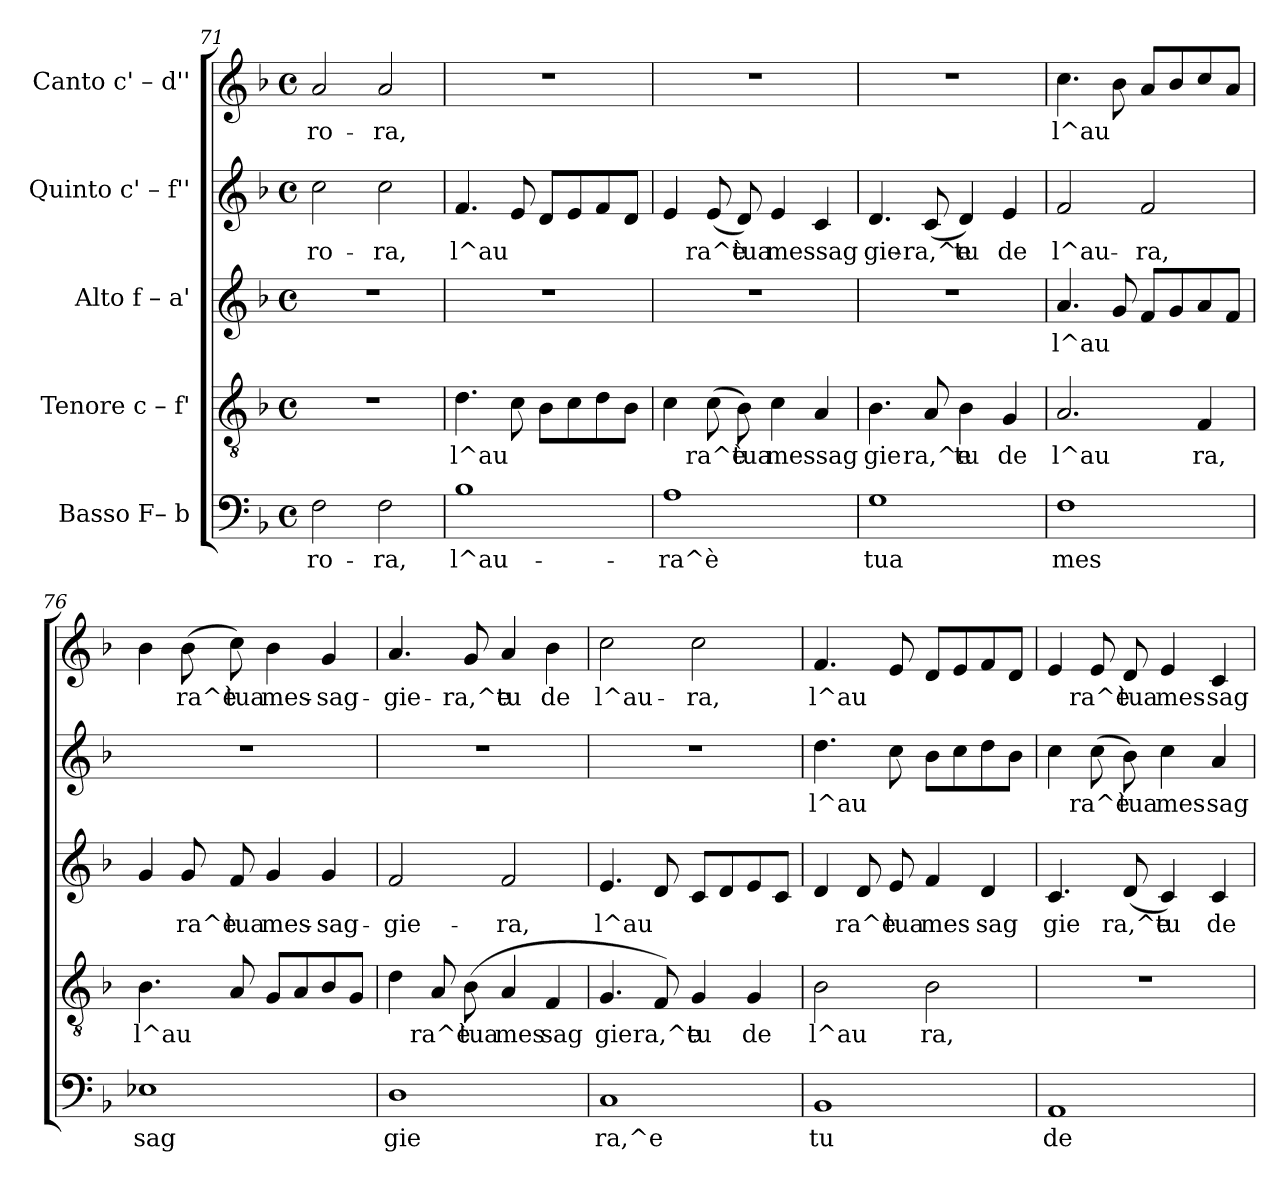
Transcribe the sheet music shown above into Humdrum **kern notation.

**kern	**text	**kern	**text	**kern	**text	**kern	**text	**kern	**text
*part5	*part5	*part4	*part4	*part3	*part3	*part2	*part2	*part1	*part1
*staff5	*staff5	*staff4	*staff4	*staff3	*staff3	*staff2	*staff2	*staff1	*staff1
*I"Basso  F– b	*	*I"Tenore  c – f'	*	*I"Alto  f – a'	*	*I"Quinto  c' – f''	*	*I"Canto  c' – d''	*
*clefF4	*	*clefGv2	*	*clefG2	*	*clefG2	*	*clefG2	*
*k[b-]	*	*k[b-]	*	*k[b-]	*	*k[b-]	*	*k[b-]	*
*F:	*	*F:	*	*F:	*	*F:	*	*F:	*
*M4/4	*	*M4/4	*	*M4/4	*	*M4/4	*	*M4/4	*
*met(c)	*	*met(c)	*	*met(c)	*	*met(c)	*	*met(c)	*
=71	=71	=71	=71	=71	=71	=71	=71	=71	=71
!	!LO:LY:b:rj	!	!	!	!	!	!LO:LY:b:cj	!	!LO:LY:b:cj
2F\	-ro-	1r	.	1r	.	2cc\	-ro-	2a/	-ro-
!	!LO:LY:b:rj	!	!	!	!	!	!LO:LY:b:cj	!	!LO:LY:b:cj
2F\	-ra,	.	.	.	.	2cc\	-ra,	2a/	-ra,
=72	=72	=72	=72	=72	=72	=72	=72	=72	=72
!	!LO:LY:b:rj	!	!LO:LY:b:rj	!	!	!	!LO:LY:b:cj	!	!
1B-	l^au-	4.d\	l^au	1r	.	4.f/	l^au-	1r	.
!	!	!	!LO:LY:b:rj	!	!	!	!LO:LY:b:cj	!	!
.	.	8c\	.	.	.	8e/	--	.	.
!	!	!	!LO:LY:b:rj	!	!	!	!LO:LY:b:cj	!	!
.	.	8B-\L	.	.	.	8d/L	--	.	.
!	!	!	!LO:LY:b:rj	!	!	!	!LO:LY:b:cj	!	!
.	.	8c\	.	.	.	8e/	--	.	.
!	!	!	!LO:LY:b:rj	!	!	!	!LO:LY:b:cj	!	!
.	.	8d\	.	.	.	8f/	--	.	.
!	!	!	!LO:LY:b:rj	!	!	!	!LO:LY:b:cj	!	!
.	.	8B-\J	.	.	.	8d/J	--	.	.
=73	=73	=73	=73	=73	=73	=73	=73	=73	=73
!	!LO:LY:b:rj	!	!LO:LY:b:rj	!	!	!	!LO:LY:b:cj	!	!
1A	-ra^è	4c\	.	1r	.	4e/	--	1r	.
!	!	!	!LO:LY:b:rj	!	!	!	!LO:LY:b:cj	!	!
.	.	(<8c\	ra^è	.	.	(<8e/	-ra^è	.	.
!	!	!	!LO:LY:b:rj	!	!	!	!LO:LY:b:cj	!	!
.	.	8B-\)	tua	.	.	8d/)	tua	.	.
!	!	!	!LO:LY:b:rj	!	!	!	!LO:LY:b:cj	!	!
.	.	4c\	messag	.	.	4e/	messag-	.	.
!	!	!	!LO:LY:b:rj	!	!	!	!LO:LY:b:cj	!	!
.	.	4A/	.	.	.	4c/	--	.	.
!!LO:PB:g=z
=74	=74	=74	=74	=74	=74	=74	=74	=74	=74
!	!LO:LY:b:rj	!	!LO:LY:b:rj	!	!	!	!LO:LY:b:cj	!	!
1G	tua	4.B-\	gie	1r	.	4.d/	-gie-	1r	.
!	!	!	!LO:LY:b:rj	!	!	!	!LO:LY:b:cj	!	!
.	.	8A/	ra,^e	.	.	(<8c/	-ra,^e	.	.
!	!	!	!LO:LY:b:rj	!	!	!	!LO:LY:b:cj	!	!
.	.	4B-\	tu	.	.	4d/)	tu	.	.
!	!	!	!LO:LY:b:rj	!	!	!	!LO:LY:b:cj	!	!
.	.	4G/	de	.	.	4e/	de	.	.
=75	=75	=75	=75	=75	=75	=75	=75	=75	=75
!	!LO:LY:b:rj	!	!LO:LY:b:rj	!	!LO:LY:b:rj	!	!LO:LY:b:cj	!	!LO:LY:b:cj
1F	mes	2.A/	l^au	4.a/	l^au-	2f/	l^au-	4.cc\	l^au-
!	!	!	!	!	!LO:LY:b:rj	!	!	!	!LO:LY:b:cj
.	.	.	.	8g/	--	.	.	8b-\	--
!	!	!	!	!	!LO:LY:b:rj	!	!LO:LY:b:cj	!	!LO:LY:b:cj
.	.	.	.	8f/L	--	2f/	-ra,	8a/L	--
!	!	!	!	!	!LO:LY:b:rj	!	!	!	!LO:LY:b:cj
.	.	.	.	8g/	--	.	.	8b-/	--
!	!	!	!LO:LY:b:rj	!	!LO:LY:b:rj	!	!	!	!LO:LY:b:cj
.	.	4F/	ra,	8a/	--	.	.	8cc/	--
!	!	!	!	!	!LO:LY:b:rj	!	!	!	!LO:LY:b:cj
.	.	.	.	8f/J	--	.	.	8a/J	--
=76	=76	=76	=76	=76	=76	=76	=76	=76	=76
!	!LO:LY:b:rj	!	!LO:LY:b:rj	!	!LO:LY:b:rj	!	!	!	!LO:LY:b:cj
1E-X	sag	4.B-\	l^au	4g/	--	1r	.	4b-\	--
!	!	!	!	!	!LO:LY:b:rj	!	!	!	!LO:LY:b:cj
.	.	.	.	8g/	-ra^è	.	.	(<8b-\	-ra^è
!	!	!	!LO:LY:b:rj	!	!LO:LY:b:rj	!	!	!	!LO:LY:b:cj
.	.	8A/	.	8f/	tua	.	.	8cc\)	tua
!	!	!	!LO:LY:b:rj	!	!LO:LY:b:rj	!	!	!	!LO:LY:b:cj
.	.	8G/L	.	4g/	mes-	.	.	4b-\	mes-
!	!	!	!LO:LY:b:rj	!	!	!	!	!	!
.	.	8A/	.	.	.	.	.	.	.
!	!	!	!LO:LY:b:rj	!	!LO:LY:b:rj	!	!	!	!LO:LY:b:cj
.	.	8B-/	.	4g/	-sag-	.	.	4g/	-sag-
!	!	!	!LO:LY:b:rj	!	!	!	!	!	!
.	.	8G/J	.	.	.	.	.	.	.
=77	=77	=77	=77	=77	=77	=77	=77	=77	=77
!	!LO:LY:b:rj	!	!LO:LY:b:rj	!	!LO:LY:b:rj	!	!	!	!LO:LY:b:cj
1D	gie	4d\	.	2f/	-gie-	1r	.	4.a/	-gie-
!	!	!	!LO:LY:b:rj	!	!	!	!	!	!
.	.	8A/	ra^è	.	.	.	.	.	.
!	!	!	!LO:LY:b:rj	!	!	!	!	!	!LO:LY:b:cj
.	.	(<8B-\	tua	.	.	.	.	8g/	-ra,^e
!	!	!	!LO:LY:b:rj	!	!LO:LY:b:rj	!	!	!	!LO:LY:b:cj
.	.	4A/	mes	2f/	-ra,	.	.	4a/	tu
!	!	!	!LO:LY:b:rj	!	!	!	!	!	!LO:LY:b:cj
.	.	4F/	sag	.	.	.	.	4b-\	de
=78	=78	=78	=78	=78	=78	=78	=78	=78	=78
!	!LO:LY:b:rj	!	!LO:LY:b:rj	!	!LO:LY:b:rj	!	!	!	!LO:LY:b:cj
1C	ra,^e	4.G/	gie	4.e/	l^au-	1r	.	2cc\	l^au-
!	!	!	!LO:LY:b:rj	!	!LO:LY:b:rj	!	!	!	!
.	.	8F/)	ra,^e	8d/	--	.	.	.	.
!	!	!	!LO:LY:b:rj	!	!LO:LY:b:rj	!	!	!	!LO:LY:b:cj
.	.	4G/	tu	8c/L	--	.	.	2cc\	-ra,
!	!	!	!	!	!LO:LY:b:rj	!	!	!	!
.	.	.	.	8d/	--	.	.	.	.
!	!	!	!LO:LY:b:rj	!	!LO:LY:b:rj	!	!	!	!
.	.	4G/	de	8e/	--	.	.	.	.
!	!	!	!	!	!LO:LY:b:rj	!	!	!	!
.	.	.	.	8c/J	--	.	.	.	.
!!LO:LB:g=z
=79	=79	=79	=79	=79	=79	=79	=79	=79	=79
!	!LO:LY:b:rj	!	!LO:LY:b:rj	!	!LO:LY:b:rj	!	!LO:LY:b:cj	!	!LO:LY:b:cj
1BB-	tu	2B-\	l^au	4d/	--	4.dd\	l^au	4.f/	l^au-
!	!	!	!	!	!LO:LY:b:rj	!	!	!	!
.	.	.	.	8d/	-ra^è	.	.	.	.
!	!	!	!	!	!LO:LY:b:rj	!	!LO:LY:b:cj	!	!LO:LY:b:cj
.	.	.	.	8e/	tua	8cc\	.	8e/	--
!	!	!	!LO:LY:b:rj	!	!LO:LY:b:rj	!	!LO:LY:b:cj	!	!LO:LY:b:cj
.	.	2B-\	ra,	4f/	mes	8b-\L	.	8d/L	--
!	!	!	!	!	!	!	!LO:LY:b:cj	!	!LO:LY:b:cj
.	.	.	.	.	.	8cc\	.	8e/	--
!	!	!	!	!	!LO:LY:b:rj	!	!LO:LY:b:cj	!	!LO:LY:b:cj
.	.	.	.	4d/	sag	8dd\	.	8f/	--
!	!	!	!	!	!	!	!LO:LY:b:cj	!	!LO:LY:b:cj
.	.	.	.	.	.	8b-\J	.	8d/J	--
=80	=80	=80	=80	=80	=80	=80	=80	=80	=80
!	!LO:LY:b:rj	!	!	!	!LO:LY:b:rj	!	!LO:LY:b:cj	!	!LO:LY:b:cj
1AA	de	1r	.	4.c/	gie	4cc\	.	4e/	--
!	!	!	!	!	!	!	!LO:LY:b:cj	!	!LO:LY:b:cj
.	.	.	.	.	.	(<8cc\	ra^è	8e/	-ra^è
!	!	!	!	!	!LO:LY:b:rj	!	!LO:LY:b:cj	!	!LO:LY:b:cj
.	.	.	.	(<8d/	ra,^e	8b-\)	tua	8d/	tua
!	!	!	!	!	!LO:LY:b:rj	!	!LO:LY:b:cj	!	!LO:LY:b:cj
.	.	.	.	4c/)	tu	4cc\	mes	4e/	mes-
!	!	!	!	!	!LO:LY:b:rj	!	!LO:LY:b:cj	!	!LO:LY:b:cj
.	.	.	.	4c/	de	4a/	sag	4c/	-sag-
=	=	=	=	=	=	=	=	=	=
*-	*-	*-	*-	*-	*-	*-	*-	*-	*-
